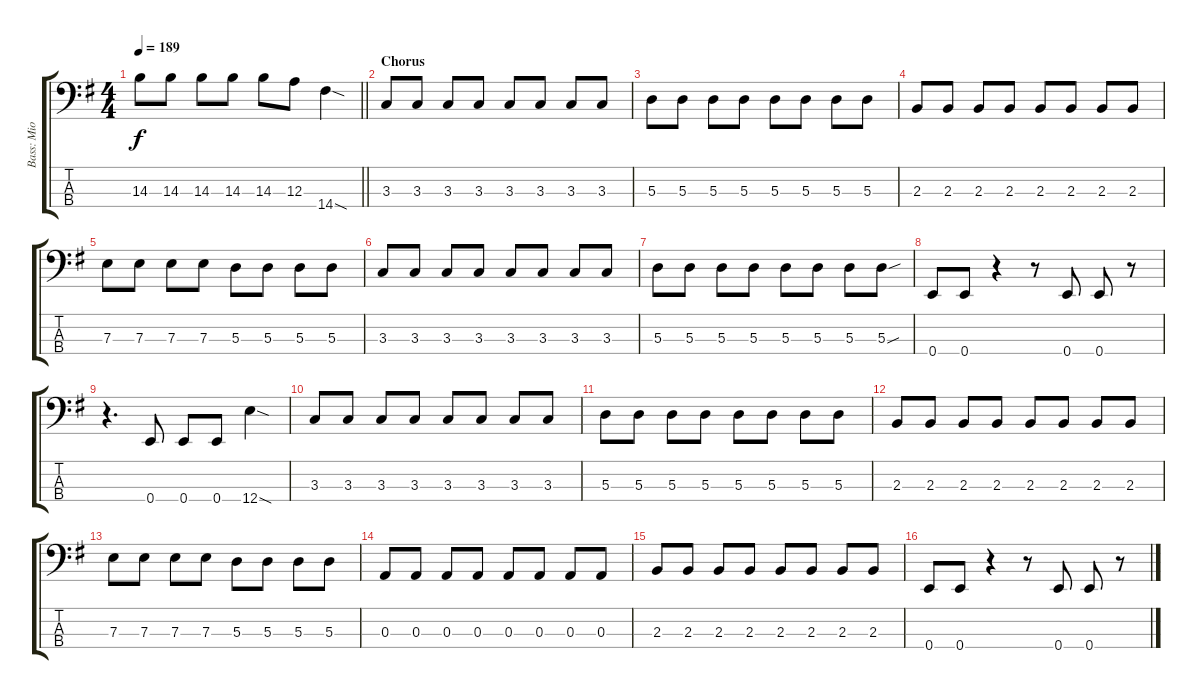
\track ("Bass: Mio Akiyama" "Bass: Mio ") {instrument electricbassfinger}
\staff {score tabs}
\tuning (G2 D2 A1 E1) {hide}
\ts (4 4)
\tempo 189
\clef f4
\barLineRight lightlight
\ks g
14.3.8{dy f} 14.3.8 14.3.8 14.3.8 14.3.8 12.3.8 14.4{sod}.4 |
\section ("" "Chorus")
3.3.8 3.3.8 3.3.8 3.3.8 3.3.8 3.3.8 3.3.8 3.3.8 |
5.3.8 5.3.8 5.3.8 5.3.8 5.3.8 5.3.8 5.3.8 5.3.8 |
2.3.8 2.3.8 2.3.8 2.3.8 2.3.8 2.3.8 2.3.8 2.3.8 |
7.3.8 7.3.8 7.3.8 7.3.8 5.3.8 5.3.8 5.3.8 5.3.8 |
3.3.8 3.3.8 3.3.8 3.3.8 3.3.8 3.3.8 3.3.8 3.3.8 |
5.3.8 5.3.8 5.3.8 5.3.8 5.3.8 5.3.8 5.3.8 5.3{sou}.8 |
0.4.8 0.4.8 r.4 r.8 0.4.8 0.4.8 r.8 |
r.4{d} 0.4.8 0.4.8 0.4.8 12.4{sod}.4 |
3.3.8 3.3.8 3.3.8 3.3.8 3.3.8 3.3.8 3.3.8 3.3.8 |
5.3.8 5.3.8 5.3.8 5.3.8 5.3.8 5.3.8 5.3.8 5.3.8 |
2.3.8 2.3.8 2.3.8 2.3.8 2.3.8 2.3.8 2.3.8 2.3.8 |
7.3.8 7.3.8 7.3.8 7.3.8 5.3.8 5.3.8 5.3.8 5.3.8 |
0.3.8 0.3.8 0.3.8 0.3.8 0.3.8 0.3.8 0.3.8 0.3.8 |
2.3.8 2.3.8 2.3.8 2.3.8 2.3.8 2.3.8 2.3.8 2.3.8 |
0.4.8 0.4.8 r.4 r.8 0.4.8 0.4.8 r.8
